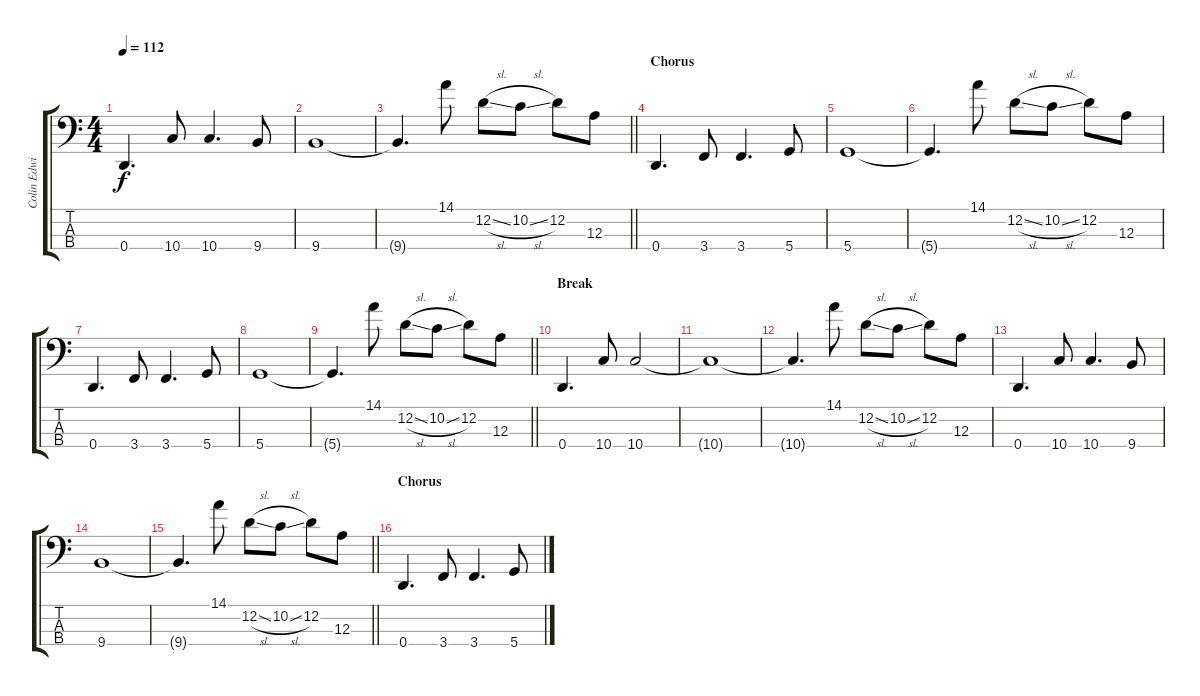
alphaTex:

\track ("Colin Edwin - Bass" "Colin Edwi") {instrument electricbassfinger}
\staff {score tabs}
\tuning (G2 D2 A1 D1) {hide}
\ts (4 4)
\tempo 112
\clef f4
\ks c
0.4.4{d dy f} 10.4.8 10.4.4{d} 9.4.8 |
9.4.1 |
\barLineRight lightlight
9.4{t}.4{d} 14.1.8 12.2{sl}.8 10.2{sl}.8 12.2.8 12.3.8 |
\section ("" "Chorus")
0.4.4{d} 3.4.8 3.4.4{d} 5.4.8 |
5.4.1 |
5.4{t}.4{d} 14.1.8 12.2{sl}.8 10.2{sl}.8 12.2.8 12.3.8 |
0.4.4{d} 3.4.8 3.4.4{d} 5.4.8 |
5.4.1 |
\barLineRight lightlight
5.4{t}.4{d} 14.1.8 12.2{sl}.8 10.2{sl}.8 12.2.8 12.3.8 |
\section ("" "Break")
0.4.4{d} 10.4.8 10.4.2 |
10.4{t}.1 |
10.4{t}.4{d} 14.1.8 12.2{sl}.8 10.2{sl}.8 12.2.8 12.3.8 |
0.4.4{d} 10.4.8 10.4.4{d} 9.4.8 |
9.4.1 |
\barLineRight lightlight
9.4{t}.4{d} 14.1.8 12.2{sl}.8 10.2{sl}.8 12.2.8 12.3.8 |
\section ("" "Chorus")
0.4.4{d} 3.4.8 3.4.4{d} 5.4.8
